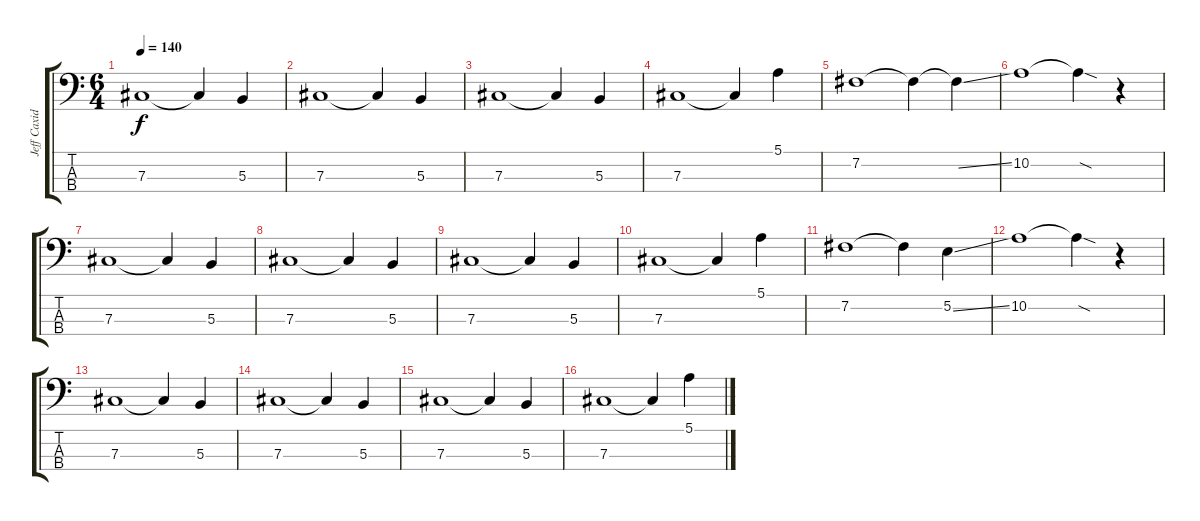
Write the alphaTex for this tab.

\track ("Jeff Caxide" "Jeff Caxid") {instrument electricbassfinger}
\staff {score tabs}
\tuning (E2 B1 Gb1 B0) {hide}
\ts (6 4)
\tempo 140
\clef f4
\ks c
7.3.1{dy f} 7.3{t}.4 5.3.4 |
7.3.1 7.3{t}.4 5.3.4 |
7.3.1 7.3{t}.4 5.3.4 |
7.3.1 7.3{t}.4 5.1.4 |
7.2.1 7.2{t}.4 7.2{ss t}.4 |
10.2.1 10.2{sod t}.4 r.4 |
7.3.1 7.3{t}.4 5.3.4 |
7.3.1 7.3{t}.4 5.3.4 |
7.3.1 7.3{t}.4 5.3.4 |
7.3.1 7.3{t}.4 5.1.4 |
7.2.1 7.2{t}.4 5.2{ss}.4 |
10.2.1 10.2{sod t}.4 r.4 |
7.3.1 7.3{t}.4 5.3.4 |
7.3.1 7.3{t}.4 5.3.4 |
7.3.1 7.3{t}.4 5.3.4 |
7.3.1 7.3{t}.4 5.1.4
